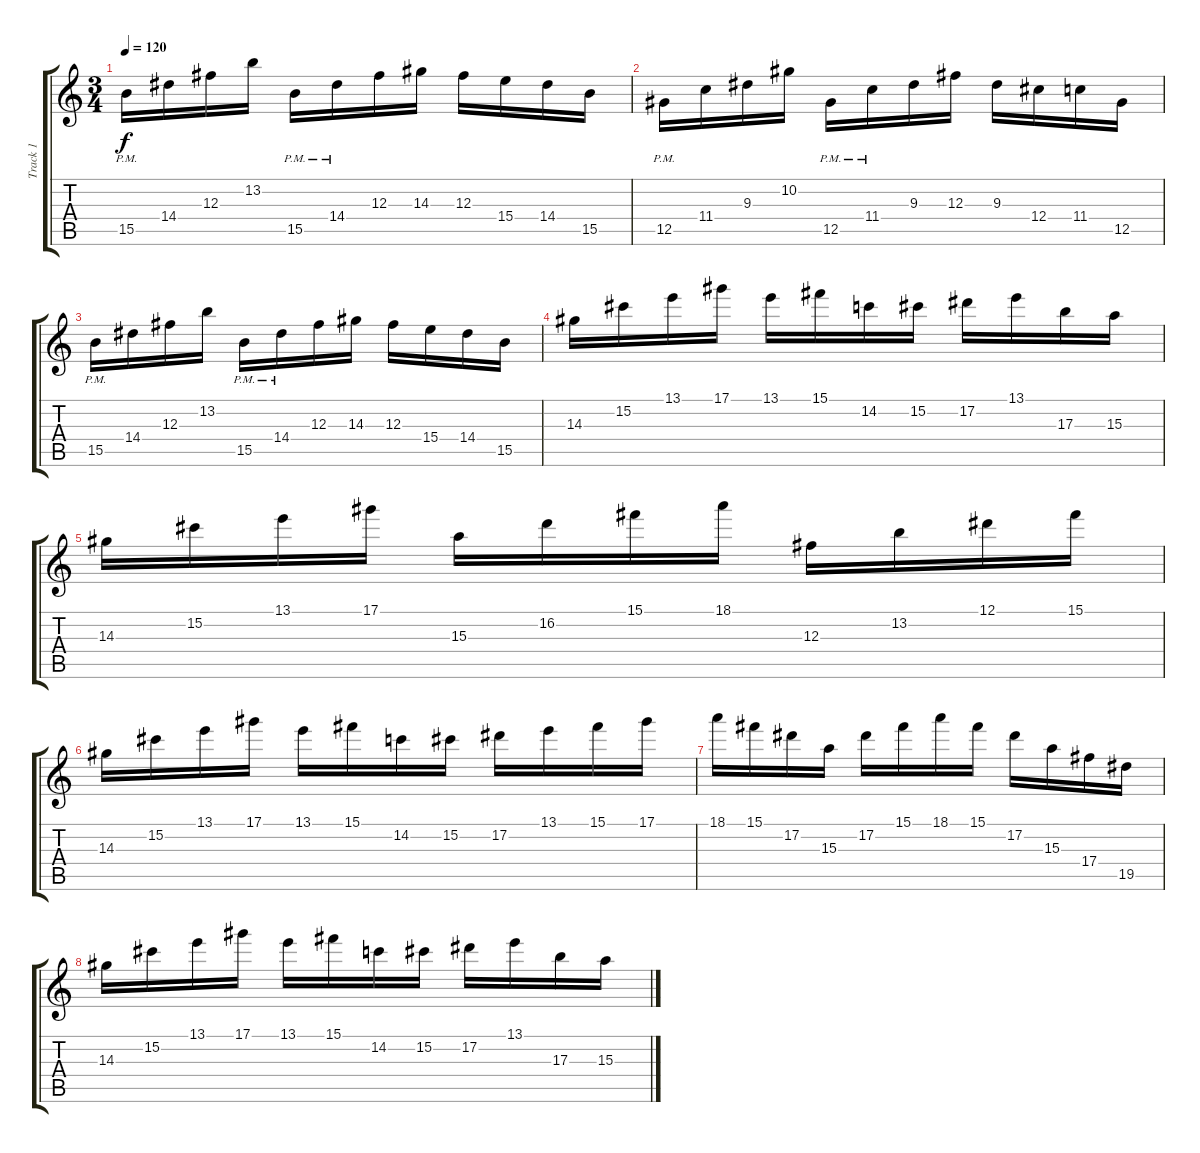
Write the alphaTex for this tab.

\track ("Track 1" "Track 1") {instrument overdrivenguitar}
\staff {score tabs}
\tuning (Eb4 Bb3 Gb3 Db3 Ab2 Eb2) {hide}
\ts (3 4)
\tempo 120
\clef g2
\ks c
15.5{pm}.16{dy f} 14.4.16 12.3.16 13.2.16 15.5{pm}.16 14.4{pm}.16 12.3.16 14.3.16 12.3.16 15.4.16 14.4.16 15.5.16 |
12.5{pm}.16 11.4.16 9.3.16 10.2.16 12.5{pm}.16 11.4{pm}.16 9.3.16 12.3.16 9.3.16 12.4.16 11.4.16 12.5.16 |
15.5{pm}.16 14.4.16 12.3.16 13.2.16 15.5{pm}.16 14.4{pm}.16 12.3.16 14.3.16 12.3.16 15.4.16 14.4.16 15.5.16 |
14.3.16 15.2.16 13.1.16 17.1.16 13.1.16 15.1.16 14.2.16 15.2.16 17.2.16 13.1.16 17.3.16 15.3.16 |
14.3.16 15.2.16 13.1.16 17.1.16 15.3.16 16.2.16 15.1.16 18.1.16 12.3.16 13.2.16 12.1.16 15.1.16 |
14.3.16 15.2.16 13.1.16 17.1.16 13.1.16 15.1.16 14.2.16 15.2.16 17.2.16 13.1.16 15.1.16 17.1.16 |
18.1.16 15.1.16 17.2.16 15.3.16 17.2.16 15.1.16 18.1.16 15.1.16 17.2.16 15.3.16 17.4.16 19.5.16 |
14.3.16 15.2.16 13.1.16 17.1.16 13.1.16 15.1.16 14.2.16 15.2.16 17.2.16 13.1.16 17.3.16 15.3.16
